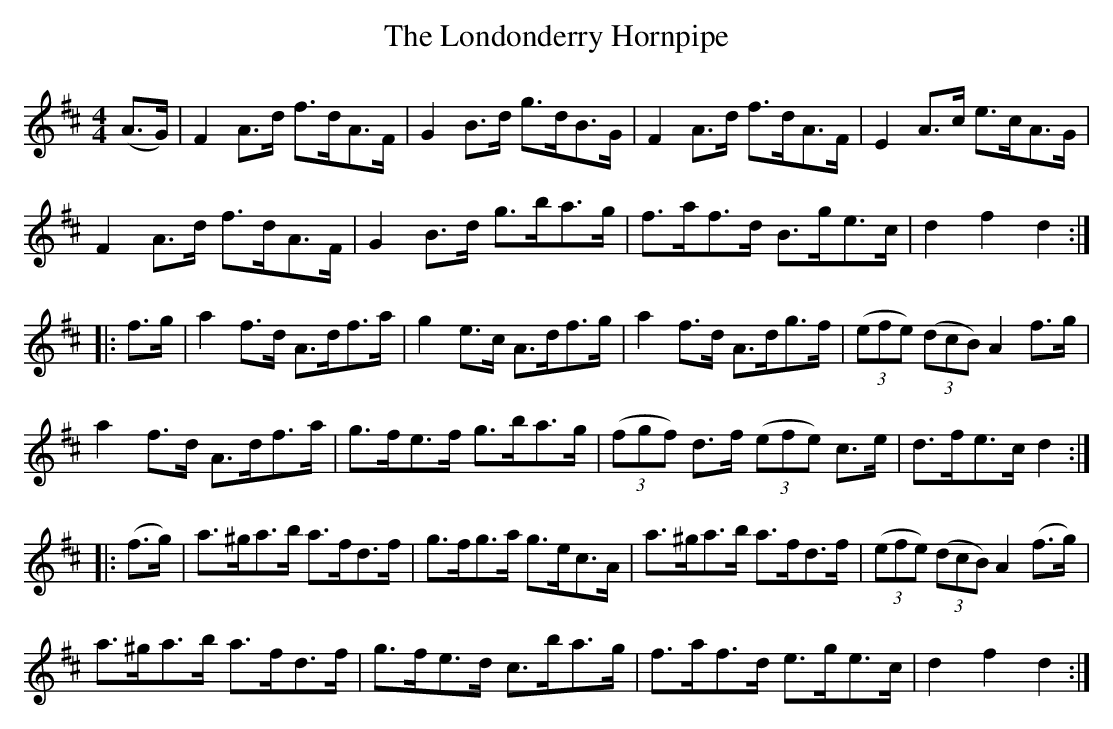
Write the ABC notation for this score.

X:1
T:The Londonderry Hornpipe
M:4/4
L:1/8
K:D
(A3/2G/2)|F2A3/2d/2 f3/2d/2A3/2F/2|G2B3/2d/2 g3/2d/2B3/2G/2|F2A3/2d/2 f3/2d/2A3/2F/2|E2A3/2c/2 e3/2c/2A3/2G/2|
F2A3/2d/2 f3/2d/2A3/2F/2|G2B3/2d/2 g3/2b/2a3/2g/2|f3/2a/2f3/2d/2 B3/2g/2e3/2c/2|d2f2d2:|
|:f3/2g/2|a2f3/2d/2 A3/2d/2f3/2a/2|g2e3/2c/2 A3/2d/2f3/2g/2|a2f3/2d/2 A3/2d/2g3/2f/2| ((3efe)  ((3dcB) A2f3/2g/2|
a2f3/2d/2 A3/2d/2f3/2a/2|g3/2f/2e3/2f/2 g3/2b/2a3/2g/2| ((3fgf) d3/2f/2  ((3efe) c3/2e/2|d3/2f/2e3/2c/2 d2:|
|:(f3/2g/2)|a3/2^g/2a3/2b/2 a3/2f/2d3/2f/2|g3/2f/2g3/2a/2 g3/2e/2c3/2A/2|a3/2^g/2a3/2b/2 a3/2f/2d3/2f/2| ((3efe)  ((3dcB)A2(f3/2g/2)|
a3/2^g/2a3/2b/2 a3/2f/2d3/2f/2|g3/2f/2e3/2d/2 c3/2b/2a3/2g/2|f3/2a/2f3/2d/2 e3/2g/2e3/2c/2|d2f2d2:|
